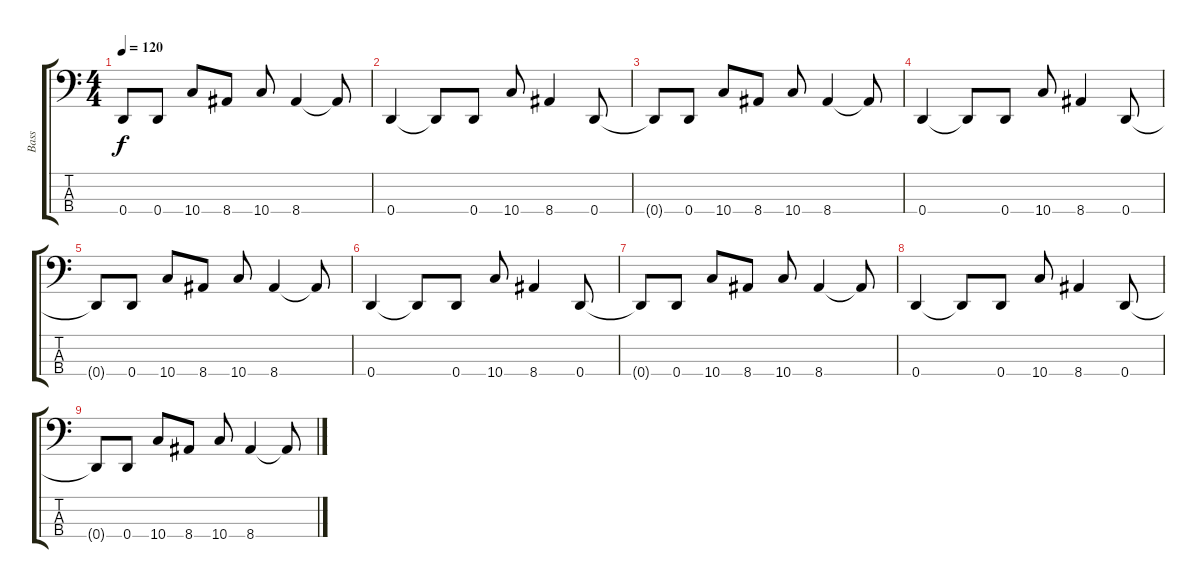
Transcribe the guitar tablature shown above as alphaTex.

\track ("Bass" "Bass") {instrument electricbassfinger}
\staff {score tabs}
\tuning (F2 C2 G1 D1) {hide}
\ts (4 4)
\tempo 120
\clef f4
\ks c
0.4{t}.8{dy f} 0.4.8 10.4.8 8.4.8 10.4.8 8.4.4 8.4{t}.8 |
0.4.4 0.4{t}.8 0.4.8 10.4.8 8.4.4 0.4.8 |
0.4{t}.8 0.4.8 10.4.8 8.4.8 10.4.8 8.4.4 8.4{t}.8 |
0.4.4 0.4{t}.8 0.4.8 10.4.8 8.4.4 0.4.8 |
0.4{t}.8 0.4.8 10.4.8 8.4.8 10.4.8 8.4.4 8.4{t}.8 |
0.4.4 0.4{t}.8 0.4.8 10.4.8 8.4.4 0.4.8 |
0.4{t}.8{volume 0} 0.4.8 10.4.8 8.4.8 10.4.8 8.4.4 8.4{t}.8 |
0.4.4 0.4{t}.8 0.4.8 10.4.8 8.4.4 0.4.8 |
0.4{t}.8 0.4.8 10.4.8 8.4.8 10.4.8 8.4.4 8.4{t}.8
